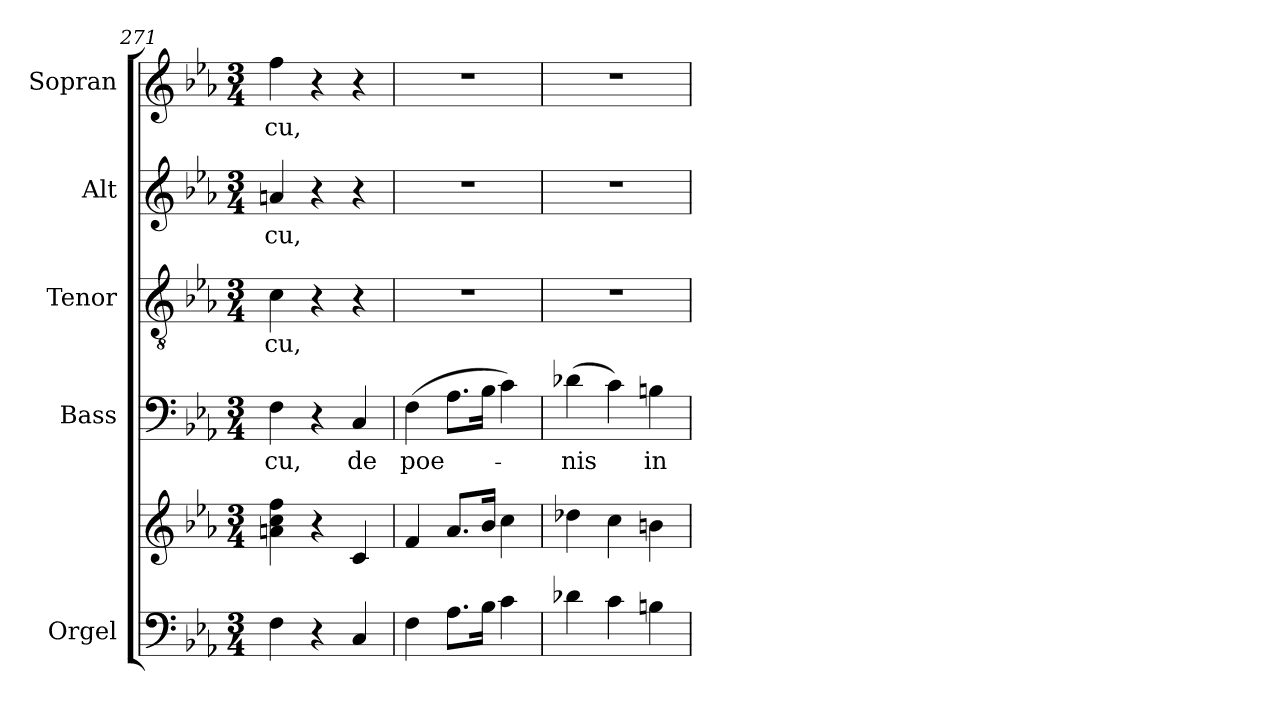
**kern	**kern	**kern	**text	**kern	**text	**kern	**text	**kern	**text
*part5	*part5	*part4	*part4	*part3	*part3	*part2	*part2	*part1	*part1
*staff6	*staff5	*staff4	*staff4	*staff3	*staff3	*staff2	*staff2	*staff1	*staff1
*I"Orgel	*	*I"Bass	*	*I"Tenor	*	*I"Alt	*	*I"Sopran	*
*I'Org.	*	*I'B.	*	*I'T.	*	*I'A.	*	*I'S.	*
*clefF4	*clefG2	*clefF4	*	*clefGv2	*	*clefG2	*	*clefG2	*
*k[b-e-a-]	*k[b-e-a-]	*k[b-e-a-]	*	*k[b-e-a-]	*	*k[b-e-a-]	*	*k[b-e-a-]	*
*E-:	*E-:	*E-:	*	*E-:	*	*E-:	*	*E-:	*
*M3/4	*M3/4	*M3/4	*	*M3/4	*	*M3/4	*	*M3/4	*
=271	=271	=271	=271	=271	=271	=271	=271	=271	=271
!	!	!	!LO:LY:b	!	!LO:LY:b	!	!LO:LY:b	!	!LO:LY:b
4F\	4an\ 4cc\ 4ff\	4F\	-cu,	4c\	-cu,	4an/	-cu,	4ff\	-cu,
4r	4r	4r	.	4r	.	4r	.	4r	.
!	!	!	!LO:LY:b	!	!	!	!	!	!
4C/	4c/	4C/	de	4r	.	4r	.	4r	.
!!LO:LB:g=z
=272	=272	=272	=272	=272	=272	=272	=272	=272	=272
!	!	!	!LO:LY:b	!	!	!	!	!	!
4F\	4f/	(>4F\	poe-	2.r	.	2.r	.	2.r	.
8.A-\L	8.a-/L	8.A-\L	.	.	.	.	.	.	.
16B-\Jk	16b-/Jk	16B-\Jk	.	.	.	.	.	.	.
4c\	4cc\	4c\)	.	.	.	.	.	.	.
=273	=273	=273	=273	=273	=273	=273	=273	=273	=273
!	!	!	!LO:LY:b	!	!	!	!	!	!
4d-X\	4dd-X\	(>4d-X\	-nis	2.r	.	2.r	.	2.r	.
4c\	4cc\	4c\)	.	.	.	.	.	.	.
!	!	!	!LO:LY:b	!	!	!	!	!	!
4Bn\	4bn\	4Bn\	in-	.	.	.	.	.	.
=	=	=	=	=	=	=	=	=	=
*-	*-	*-	*-	*-	*-	*-	*-	*-	*-
